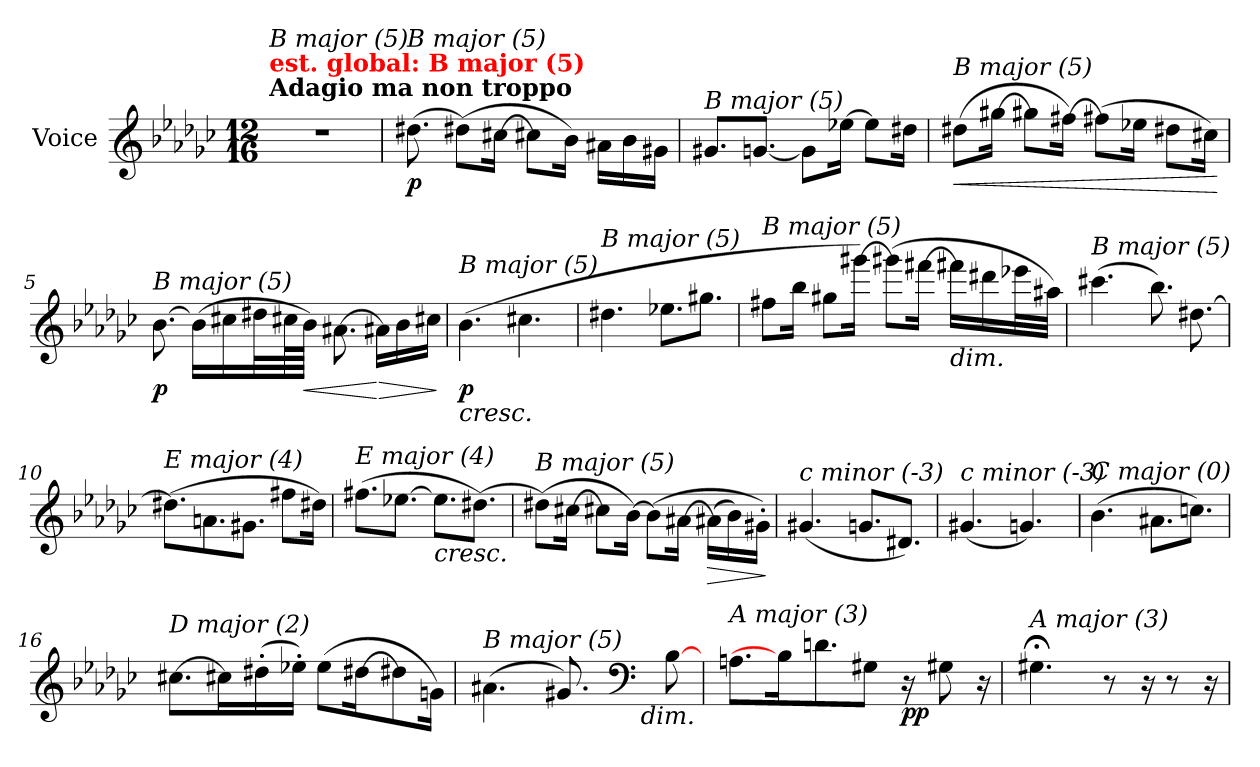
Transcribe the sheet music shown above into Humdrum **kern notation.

**kern	**dynam
*part1	*part1
*staff1	*staff1
*I"Voice	*
*I'V	*
*clefG2	*
*k[b-e-a-d-g-c-]	*
*M12/16	*
*MM60	*
=1	=1
!LO:TX:a:B:t=Adagio ma non troppo	!
!LO:TX:a:B:color=#FF0000:t=est. global&colon; B major (5)	!
!LO:TX:i:t=B major (5)	!
2.r	.
=2	=2
!LO:TX:i:t=B major (5)	!
!	!LO:DY:b
[8.dd#Xi\	p
(>8dd#Xi\L]	.
[16cc#Xi\Jk	.
8cc#Xi\L]	.
16b-i\Jk)	.
16a#Xi\LL	.
16b-i\	.
16g#Xi\JJ	.
=3	=3
!LO:TX:i:t=B major (5)	!
8.g#Xi/L	.
[8.gn/J	.
8g\L]	.
[16ee-Xi\Jk	.
8ee-i\L]	.
16dd#Xi\Jk	.
=4	=4
!LO:TX:i:t=B major (5)	!
!	!LO:HP:b
(>8dd#Xi\L	<
[16gg#Xi\Jk	.
8gg#Xi\L]	.
[16ff#Xi\Jk)	.
(>8ff#Xi\L]	.
16ee-Xi\Jk	.
8dd#Xi\L	.
16cc#Xi\Jk)	.
.	[
!!LO:LB:g=z
=5	=5
!LO:TX:i:t=B major (5)	!
!	!LO:DY:b
[8.b-i\	p
(>16b-i\LL]	.
16cc#Xi\	.
32dd#Xi\L	.
64cc#Xi\L	.
!	!LO:HP:b
64b-i\JJJJ)	<
[8.a#Xi\	.
!	!LO:HP:n=1:b
16a#Xi\LL]	[ >
16b-i\	.
16cc#Xi\JJ	.
.	]
=6	=6
!LO:TX:b:i:t=cresc.	!
!LO:TX:i:t=B major (5)	!
!	!LO:DY:b
(>4.b-i\	p
4.cc#Xi\	.
=7	=7
!LO:TX:i:t=B major (5)	!
4.dd#Xi\	.
8.ee-Xi\L	.
8.gg#Xi\J	.
=8	=8
!LO:TX:i:t=B major (5)	!
8ff#Xi\L	.
16bb-i\Jk	.
8gg#Xi\L	.
[16ggg#Xi\Jk)	.
(>8ggg#Xi\L]	.
[16fff#Xi\Jk	.
!LO:TX:b:i:t=dim.	!
16fff#Xi\LL]	.
16ddd#Xi\	.
32eee-Xi\L	.
32aa#Xi\JJJ)	.
=9	=9
!LO:TX:i:t=B major (5)	!
(>4.ccc#Xi\	.
8.bb-i\)	.
[8.dd#Xi\	.
!!LO:LB:g=z
=10	=10
!LO:TX:i:t=E major (4)	!
(>8.dd#Xi\L]	.
8.ani\	.
8.g#Xi\J	.
8ff#Xi\L	.
16dd#Xi\Jk)	.
=11	=11
!LO:TX:i:t=E major (4)	!
(>8.ff#Xi\L	.
[8.ee-Xi\J	.
!LO:TX:b:i:t=cresc.	!
8.ee-i\L]	.
[8.dd#Xi\J)	.
=12	=12
!LO:TX:i:t=B major (5)	!
(>8dd#Xi\L]	.
[16cc#Xi\Jk	.
8cc#Xi\L]	.
[16b-i\Jk)	.
(>8b-i\L]	.
[16a#Xi\Jk	.
!	!LO:HP:b
(>16a#Xi\LL]	>
16b-i\)	.
16g#X'i\JJ)	.
.	]
=13	=13
!LO:TX:i:t=c minor (-3)	!
(<4.g#Xi/	.
8.gn/L	.
8.d#Xi/J)	.
=14	=14
!LO:TX:i:t=c minor (-3)	!
(<4.g#Xi/	.
4.gn/)	.
!!LO:LB:g=z
=15	=15
!LO:TX:i:t=C major (0)	!
(>4.b-i\	.
8.a#Xi\L	.
8.ccn\J)	.
=16	=16
!LO:TX:i:t=D major (2)	!
[8.cc#Xi\L	.
16cc#Xi\L]	.
(>16dd#X'i\	.
16ee-X'i\JJ)	.
(>8ee-i\L	.
[16dd#Xi\K	.
8dd#Xi\]	.
16gn\Jk)	.
=17	=17
!LO:TX:i:t=B major (5)	!
(>4.a#Xi\	.
8.g#Xi/)	.
*clefF4	*
!LO:TX:b:i:t=dim.	!
16ryy	.
[8B-i\	.
=18	=18
!LO:TX:i:t=A major (3)	!
8.Ani\L	.
16B-i\]	.
8.dni\	.
8G#Xi\J	.
!	!LO:DY:b
16r	pp
8G#Xi\	.
16r	.
=19	=19
!LO:TX:i:t=A major (3)	!
4.G#X;<i\	.
8r	.
16r	.
8r	.
16r	.
=	=
*-	*-
